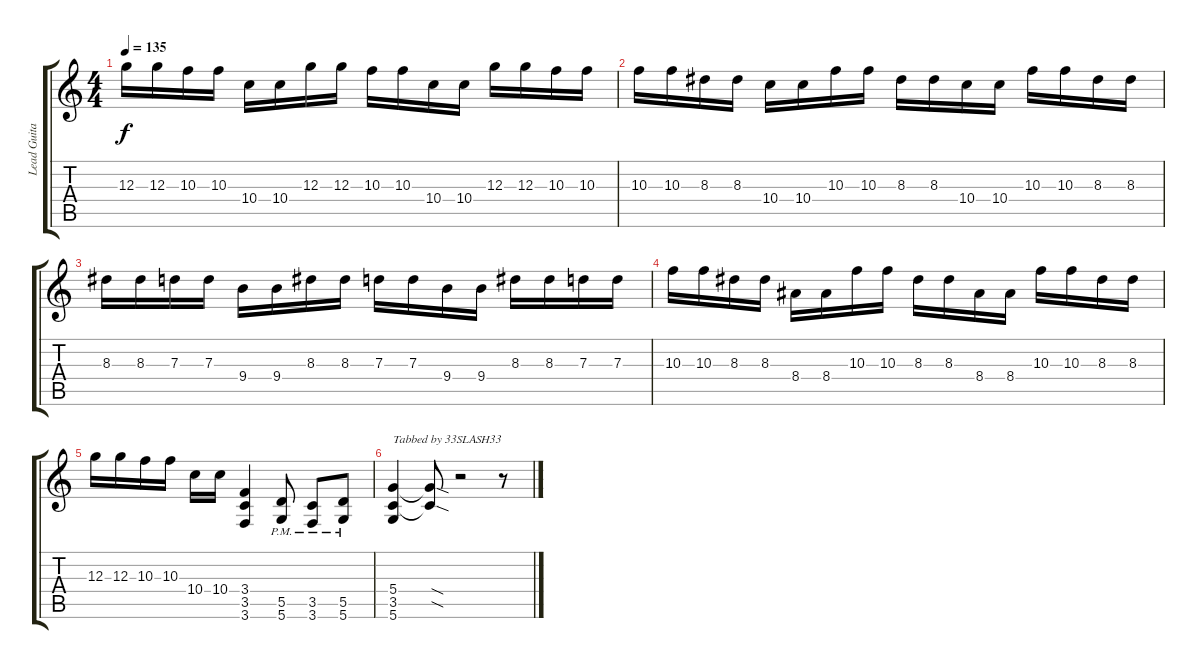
\track ("Lead Guitar 1" "Lead Guita") {instrument distortionguitar}
\staff {score tabs}
\tuning (E4 B3 G3 D3 A2 D2) {hide}
\ts (4 4)
\tempo 135
\clef g2
\ks c
12.3.16{dy f} 12.3.16 10.3.16 10.3.16 10.4.16 10.4.16 12.3.16 12.3.16 10.3.16 10.3.16 10.4.16 10.4.16 12.3.16 12.3.16 10.3.16 10.3.16 |
10.3.16 10.3.16 8.3.16 8.3.16 10.4.16 10.4.16 10.3.16 10.3.16 8.3.16 8.3.16 10.4.16 10.4.16 10.3.16 10.3.16 8.3.16 8.3.16 |
8.3.16 8.3.16 7.3.16 7.3.16 9.4.16 9.4.16 8.3.16 8.3.16 7.3.16 7.3.16 9.4.16 9.4.16 8.3.16 8.3.16 7.3.16 7.3.16 |
10.3.16 10.3.16 8.3.16 8.3.16 8.4.16 8.4.16 10.3.16 10.3.16 8.3.16 8.3.16 8.4.16 8.4.16 10.3.16 10.3.16 8.3.16 8.3.16 |
12.3.16 12.3.16 10.3.16 10.3.16 10.4.16 10.4.16 (3.4 3.5 3.6).4 (5.5{pm} 5.6{pm}).8 (3.5{pm} 3.6{pm}).8 (5.5{pm} 5.6{pm}).8 |
(5.4 3.5 5.6).4{txt "Tabbed by 33SLASH33"} (5.4{sod t} 3.5{sod t}).8 r.2 r.8
